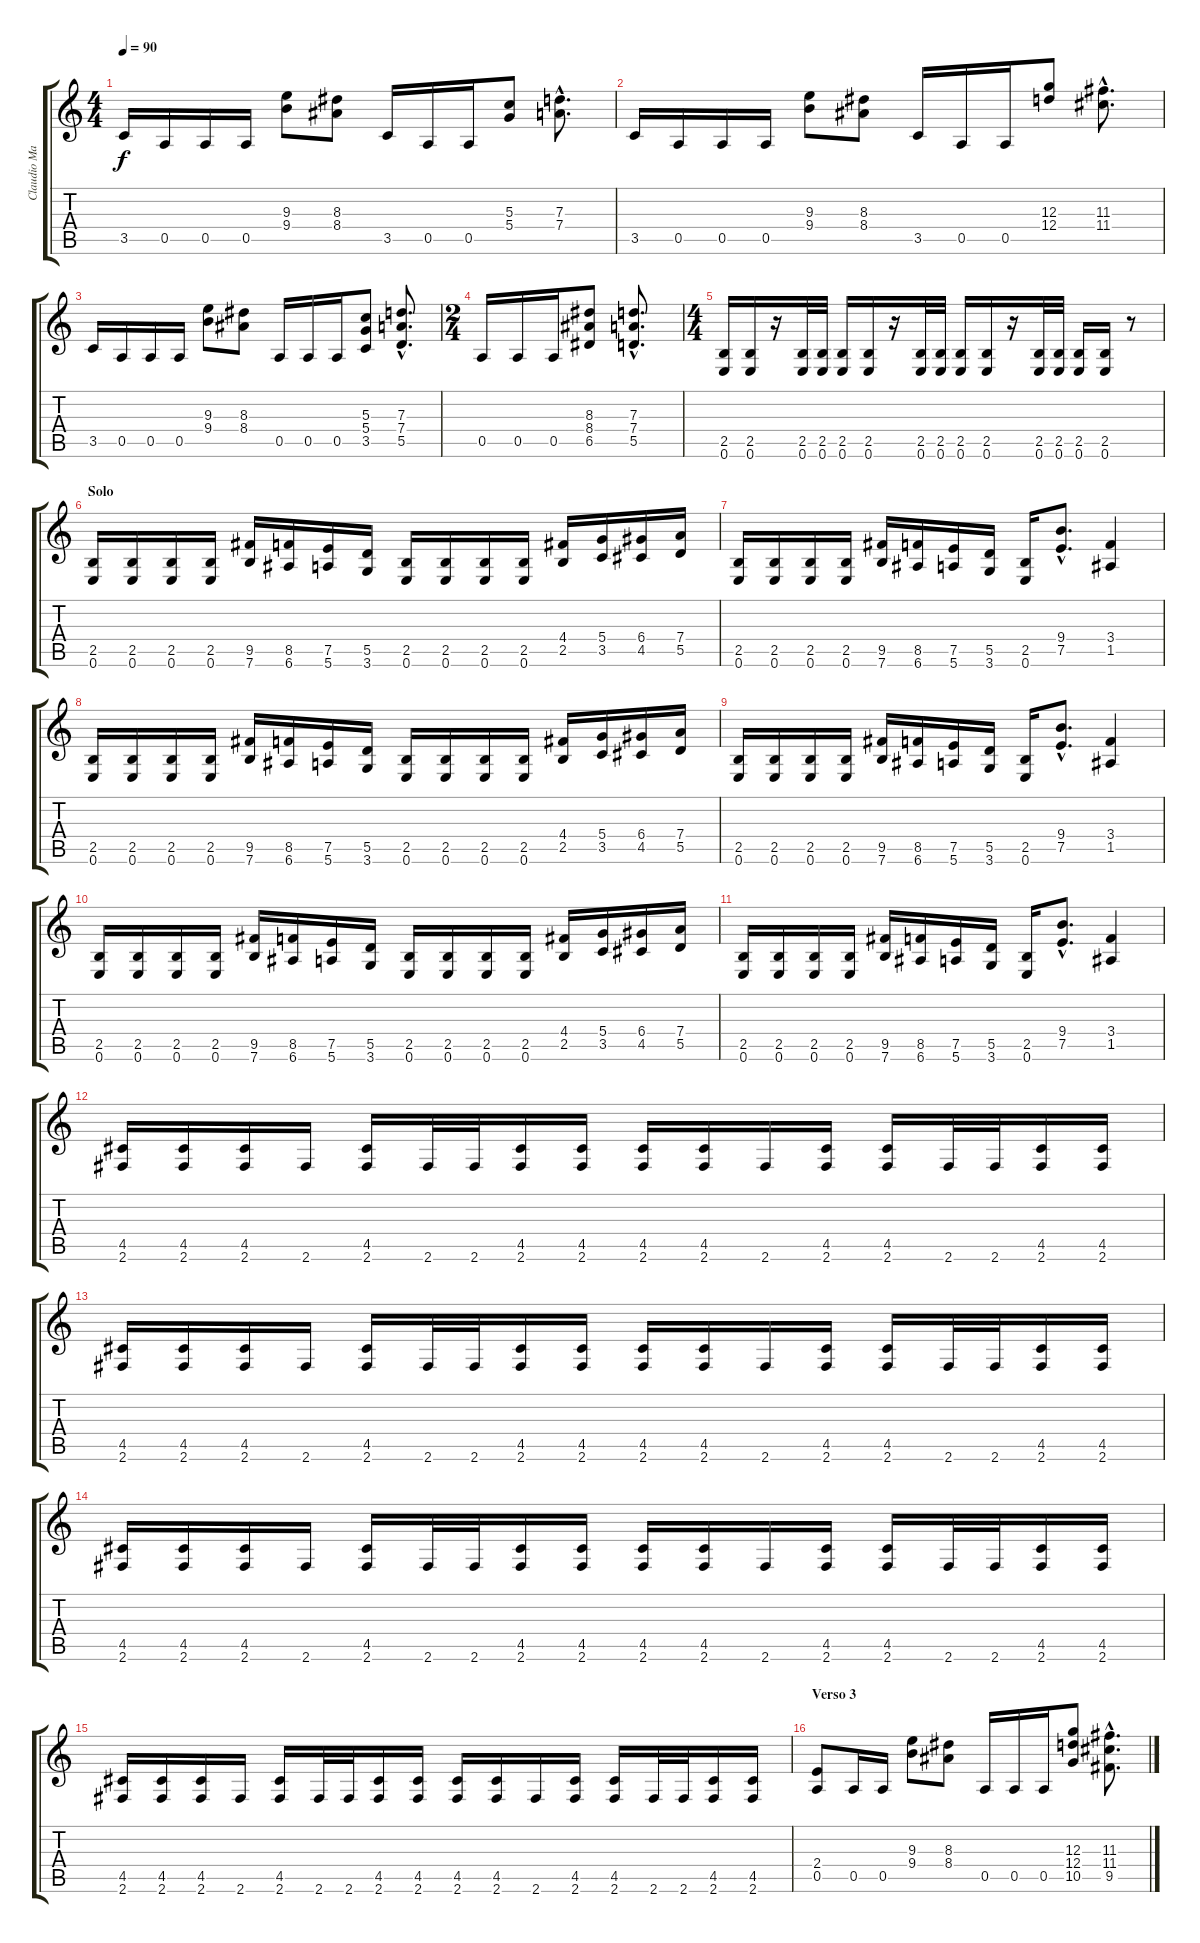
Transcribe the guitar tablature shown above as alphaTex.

\track ("Claudio Marciello (Gtr 2)" "Claudio Ma") {instrument distortionguitar}
\staff {score tabs}
\tuning (E4 B3 G3 D3 A2 E2) {hide}
\ts (4 4)
\tempo 90
\clef g2
\ks c
3.5.16{dy f} 0.5.16 0.5.16 0.5.16 (9.3 9.4).8 (8.3 8.4).8 3.5.16 0.5.16 0.5.16 (5.3 5.4).8 (7.3{hac} 7.4{hac}).8{d} |
3.5.16 0.5.16 0.5.16 0.5.16 (9.3 9.4).8 (8.3 8.4).8 3.5.16 0.5.16 0.5.16 (12.3 12.4).8 (11.3{hac} 11.4{hac}).8{d} |
3.5.16 0.5.16 0.5.16 0.5.16 (9.3 9.4).8 (8.3 8.4).8 0.5.16 0.5.16 0.5.16 (5.3 5.4 3.5).8 (7.3{hac} 7.4{hac} 5.5{hac}).8{d} |
\ts (2 4)
0.5.16 0.5.16 0.5.16 (8.3 8.4 6.5).8 (7.3{hac} 7.4{hac} 5.5{hac}).8{d} |
\ts (4 4)
(2.5 0.6).16 (2.5 0.6).16 r.16 (2.5 0.6).32 (2.5 0.6).32 (2.5 0.6).16 (2.5 0.6).16 r.16 (2.5 0.6).32 (2.5 0.6).32 (2.5 0.6).16 (2.5 0.6).16 r.16 (2.5 0.6).32 (2.5 0.6).32 (2.5 0.6).16 (2.5 0.6).16 r.8 |
\section ("" "Solo")
(2.5 0.6).16 (2.5 0.6).16 (2.5 0.6).16 (2.5 0.6).16 (9.5 7.6).16 (8.5 6.6).16 (7.5 5.6).16 (5.5 3.6).16 (2.5 0.6).16 (2.5 0.6).16 (2.5 0.6).16 (2.5 0.6).16 (4.4 2.5).16 (5.4 3.5).16 (6.4 4.5).16 (7.4 5.5).16 |
(2.5 0.6).16 (2.5 0.6).16 (2.5 0.6).16 (2.5 0.6).16 (9.5 7.6).16 (8.5 6.6).16 (7.5 5.6).16 (5.5 3.6).16 (2.5 0.6).16 (9.4{hac} 7.5{hac}).8{d} (3.4 1.5).4 |
(2.5 0.6).16 (2.5 0.6).16 (2.5 0.6).16 (2.5 0.6).16 (9.5 7.6).16 (8.5 6.6).16 (7.5 5.6).16 (5.5 3.6).16 (2.5 0.6).16 (2.5 0.6).16 (2.5 0.6).16 (2.5 0.6).16 (4.4 2.5).16 (5.4 3.5).16 (6.4 4.5).16 (7.4 5.5).16 |
(2.5 0.6).16 (2.5 0.6).16 (2.5 0.6).16 (2.5 0.6).16 (9.5 7.6).16 (8.5 6.6).16 (7.5 5.6).16 (5.5 3.6).16 (2.5 0.6).16 (9.4{hac} 7.5{hac}).8{d} (3.4 1.5).4 |
(2.5 0.6).16 (2.5 0.6).16 (2.5 0.6).16 (2.5 0.6).16 (9.5 7.6).16 (8.5 6.6).16 (7.5 5.6).16 (5.5 3.6).16 (2.5 0.6).16 (2.5 0.6).16 (2.5 0.6).16 (2.5 0.6).16 (4.4 2.5).16 (5.4 3.5).16 (6.4 4.5).16 (7.4 5.5).16 |
(2.5 0.6).16 (2.5 0.6).16 (2.5 0.6).16 (2.5 0.6).16 (9.5 7.6).16 (8.5 6.6).16 (7.5 5.6).16 (5.5 3.6).16 (2.5 0.6).16 (9.4{hac} 7.5{hac}).8{d} (3.4 1.5).4 |
(4.5 2.6).16 (4.5 2.6).16 (4.5 2.6).16 2.6.16 (4.5 2.6).16 2.6.32 2.6.32 (4.5 2.6).16 (4.5 2.6).16 (4.5 2.6).16 (4.5 2.6).16 2.6.16 (4.5 2.6).16 (4.5 2.6).16 2.6.32 2.6.32 (4.5 2.6).16 (4.5 2.6).16 |
(4.5 2.6).16 (4.5 2.6).16 (4.5 2.6).16 2.6.16 (4.5 2.6).16 2.6.32 2.6.32 (4.5 2.6).16 (4.5 2.6).16 (4.5 2.6).16 (4.5 2.6).16 2.6.16 (4.5 2.6).16 (4.5 2.6).16 2.6.32 2.6.32 (4.5 2.6).16 (4.5 2.6).16 |
(4.5 2.6).16 (4.5 2.6).16 (4.5 2.6).16 2.6.16 (4.5 2.6).16 2.6.32 2.6.32 (4.5 2.6).16 (4.5 2.6).16 (4.5 2.6).16 (4.5 2.6).16 2.6.16 (4.5 2.6).16 (4.5 2.6).16 2.6.32 2.6.32 (4.5 2.6).16 (4.5 2.6).16 |
(4.5 2.6).16 (4.5 2.6).16 (4.5 2.6).16 2.6.16 (4.5 2.6).16 2.6.32 2.6.32 (4.5 2.6).16 (4.5 2.6).16 (4.5 2.6).16 (4.5 2.6).16 2.6.16 (4.5 2.6).16 (4.5 2.6).16 2.6.32 2.6.32 (4.5 2.6).16 (4.5 2.6).16 |
\section ("" "Verso 3")
(2.4 0.5).8 0.5.16 0.5.16 (9.3 9.4).8 (8.3 8.4).8 0.5.16 0.5.16 0.5.16 (12.3 12.4 10.5).8 (11.3{hac} 11.4{hac} 9.5{hac}).8{d}
